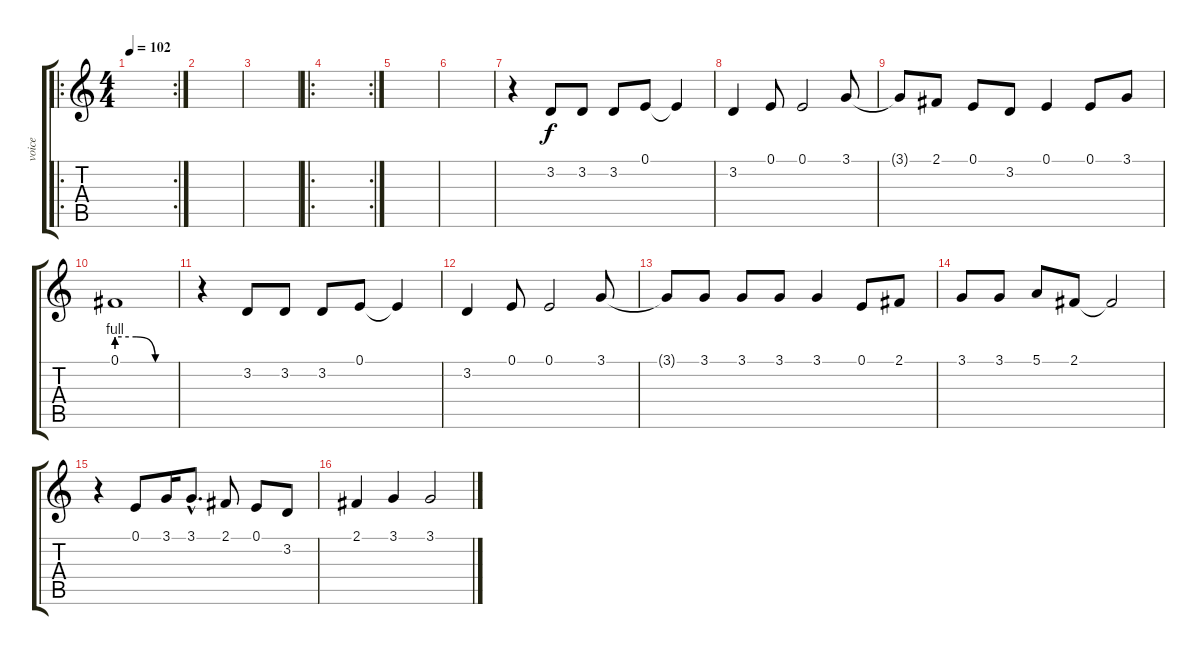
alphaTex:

\track ("voice" "voice") {instrument tenorsax}
\staff {score tabs}
\tuning (E4 B3 G3 D3 A2 E2) {hide}
\ro
\rc 2
\ts (4 4)
\tempo 102
\clef g2
\ks c
|
|
|
\ro
\rc 2
|
|
|
r.4 3.2.8 3.2.8 3.2.8 0.1.8 0.1{t}.4 |
3.2.4 0.1.8 0.1.2 3.1.8 |
3.1{t}.8 2.1.8 0.1.8 3.2.8 0.1.4 0.1.8 3.1.8 |
0.1{be (custom 0 4 20 4 40 0 60 0)}.1 |
r.4 3.2.8 3.2.8 3.2.8 0.1.8 0.1{t}.4 |
3.2.4 0.1.8 0.1.2 3.1.8 |
3.1{t}.8 3.1.8 3.1.8 3.1.8 3.1.4 0.1.8 2.1.8 |
3.1.8 3.1.8 5.1.8 2.1.8 2.1{t}.2 |
r.4 0.1.8 3.1.16 3.1{hac}.8{d} 2.1.8 0.1.8 3.2.8 |
2.1.4 3.1.4 3.1.2
